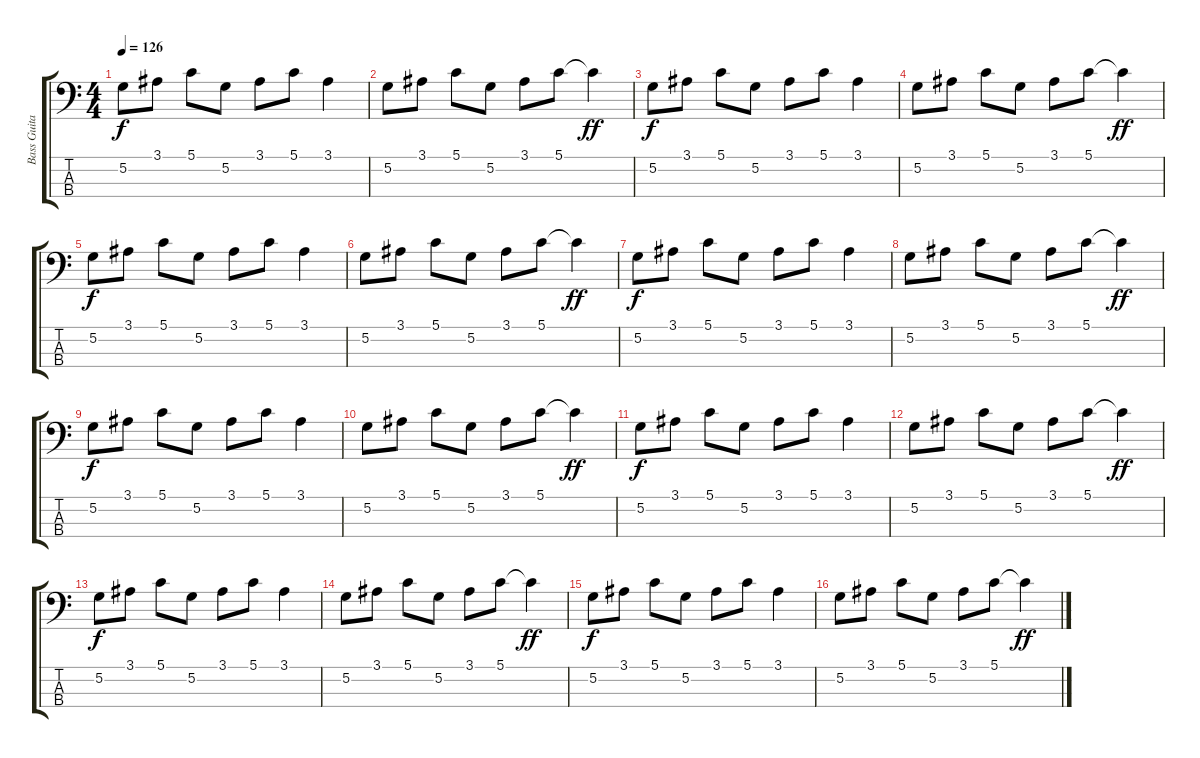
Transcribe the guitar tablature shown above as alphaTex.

\track ("Bass Guitar " "Bass Guita") {instrument electricbassfinger}
\staff {score tabs}
\tuning (G2 D2 A1 E1) {hide}
\ts (4 4)
\tempo 126
\clef f4
\ks c
5.2.8{dy f} 3.1.8 5.1.8 5.2.8 3.1.8 5.1.8 3.1.4 |
5.2.8 3.1.8 5.1.8 5.2.8 3.1.8 5.1.8 5.1{t}.4{dy ff} |
5.2.8{dy f} 3.1.8 5.1.8 5.2.8 3.1.8 5.1.8 3.1.4 |
5.2.8 3.1.8 5.1.8 5.2.8 3.1.8 5.1.8 5.1{t}.4{dy ff} |
5.2.8{dy f} 3.1.8 5.1.8 5.2.8 3.1.8 5.1.8 3.1.4 |
5.2.8 3.1.8 5.1.8 5.2.8 3.1.8 5.1.8 5.1{t}.4{dy ff} |
5.2.8{dy f} 3.1.8 5.1.8 5.2.8 3.1.8 5.1.8 3.1.4 |
5.2.8 3.1.8 5.1.8 5.2.8 3.1.8 5.1.8 5.1{t}.4{dy ff} |
5.2.8{dy f} 3.1.8 5.1.8 5.2.8 3.1.8 5.1.8 3.1.4 |
5.2.8 3.1.8 5.1.8 5.2.8 3.1.8 5.1.8 5.1{t}.4{dy ff} |
5.2.8{dy f} 3.1.8 5.1.8 5.2.8 3.1.8 5.1.8 3.1.4 |
5.2.8 3.1.8 5.1.8 5.2.8 3.1.8 5.1.8 5.1{t}.4{dy ff} |
5.2.8{dy f} 3.1.8 5.1.8 5.2.8 3.1.8 5.1.8 3.1.4 |
5.2.8 3.1.8 5.1.8 5.2.8 3.1.8 5.1.8 5.1{t}.4{dy ff} |
5.2.8{dy f} 3.1.8 5.1.8 5.2.8 3.1.8 5.1.8 3.1.4 |
5.2.8 3.1.8 5.1.8 5.2.8 3.1.8 5.1.8 5.1{t}.4{dy ff}
